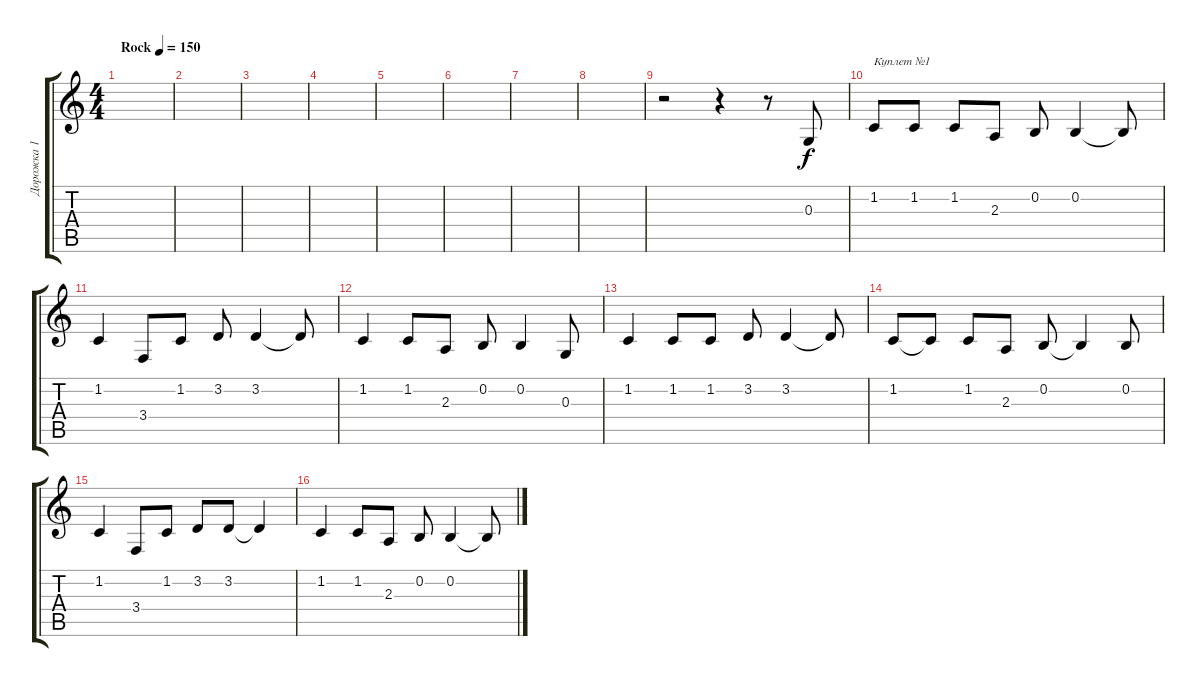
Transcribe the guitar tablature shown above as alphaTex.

\track ("Дорожка 1" "Дорожка 1") {instrument acousticgrandpiano}
\staff {score tabs}
\tuning (E4 B3 G3 D3 A2 E2) {hide}
\ts (4 4)
\tempo (150 "Rock")
\clef g2
\ks c
|
|
|
|
|
|
|
|
r.2 r.4 r.8 0.3.8 |
1.2.8{txt "Куплет №1"} 1.2.8 1.2.8 2.3.8 0.2.8 0.2.4 0.2{t}.8 |
1.2.4 3.4.8 1.2.8 3.2.8 3.2.4 3.2{t}.8 |
1.2.4 1.2.8 2.3.8 0.2.8 0.2.4 0.3.8 |
1.2.4 1.2.8 1.2.8 3.2.8 3.2.4 3.2{t}.8 |
1.2.8 1.2{t}.8 1.2.8 2.3.8 0.2.8 0.2{t}.4 0.2.8 |
1.2.4 3.4.8 1.2.8 3.2.8 3.2.8 3.2{t}.4 |
1.2.4 1.2.8 2.3.8 0.2.8 0.2.4 0.2{t}.8
